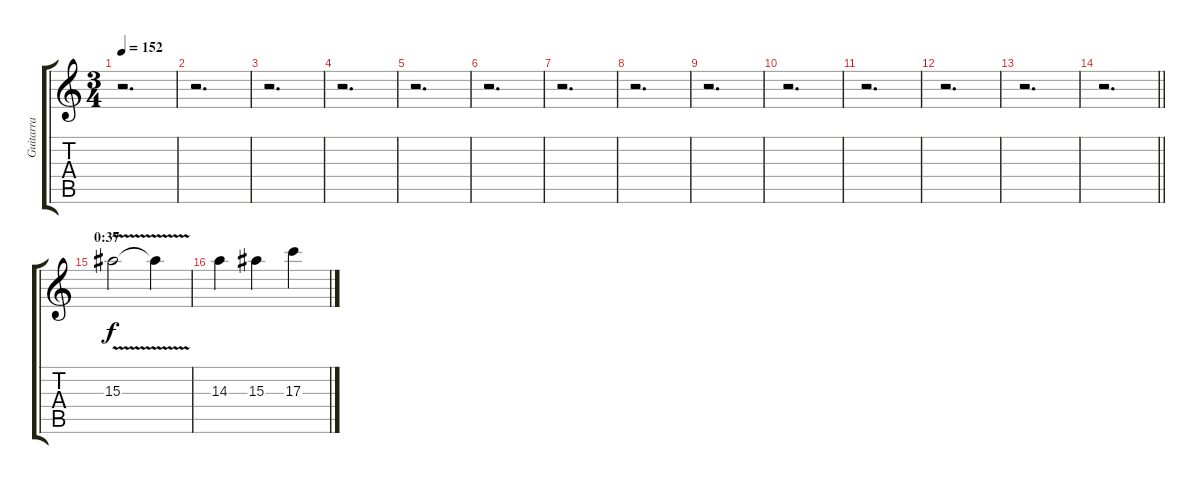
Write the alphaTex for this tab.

\track ("Guitarra" "Guitarra") {instrument overdrivenguitar}
\staff {score tabs}
\tuning (E4 B3 G3 D3 A2 E2) {hide}
\ts (3 4)
\tempo 152
\clef g2
\ks c
r.2{d dy f} |
r.2{d} |
r.2{d} |
r.2{d} |
r.2{d} |
r.2{d} |
r.2{d} |
r.2{d} |
r.2{d} |
r.2{d} |
r.2{d} |
r.2{d} |
r.2{d} |
\barLineRight lightlight
r.2{d} |
\section ("" "0:37")
15.3{v}.2 15.3{t}.4 |
14.3.4 15.3.4 17.3.4
